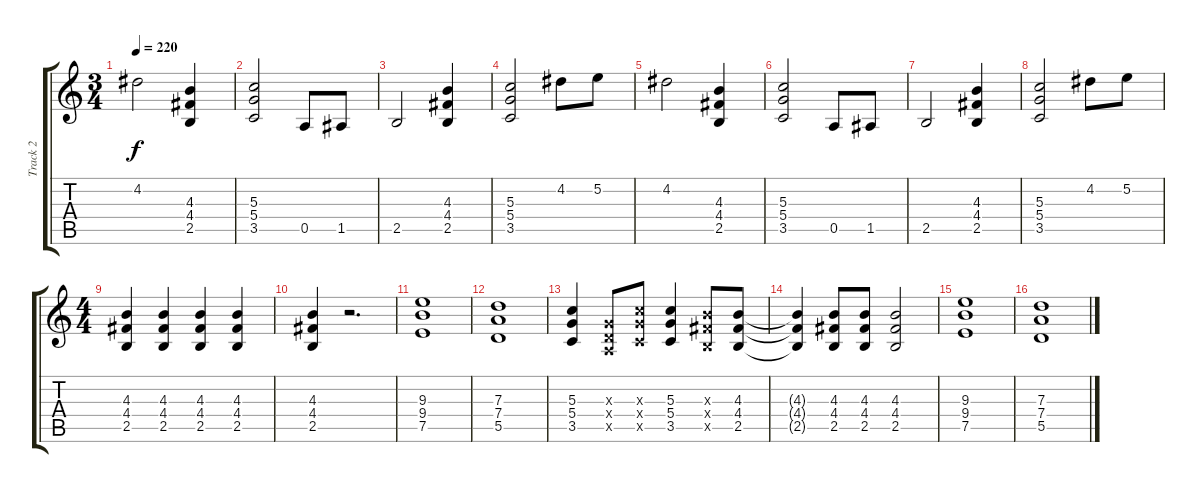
\track ("Track 2" "Track 2") {instrument distortionguitar}
\staff {score tabs}
\tuning (E4 B3 G3 D3 A2 E2) {hide}
\ts (3 4)
\tempo 220
\clef g2
\ks c
4.2.2{dy f} (4.3 4.4 2.5).4 |
(5.3 5.4 3.5).2 0.5.8 1.5.8 |
2.5.2 (4.3 4.4 2.5).4 |
(5.3 5.4 3.5).2 4.2.8 5.2.8 |
4.2.2 (4.3 4.4 2.5).4 |
(5.3 5.4 3.5).2 0.5.8 1.5.8 |
2.5.2 (4.3 4.4 2.5).4 |
(5.3 5.4 3.5).2 4.2.8 5.2.8 |
\ts (4 4)
(4.3 4.4 2.5).4 (4.3 4.4 2.5).4 (4.3 4.4 2.5).4 (4.3 4.4 2.5).4 |
(4.3 4.4 2.5).4 r.2{d} |
(9.3 9.4 7.5).1{volume 8} |
(7.3 7.4 5.5).1 |
(5.3 5.4 3.5).4 (0.3{x} 0.4{x} 0.5{x}).8 (5.3{x} 5.4{x} 3.5{x}).8 (5.3 5.4 3.5).4 (4.3{x} 4.4{x} 2.5{x}).8 (4.3 4.4 2.5).8 |
(4.3{t} 4.4{t} 2.5{t}).4 (4.3 4.4 2.5).8 (4.3 4.4 2.5).8 (4.3 4.4 2.5).2 |
(9.3 9.4 7.5).1 |
(7.3 7.4 5.5).1
